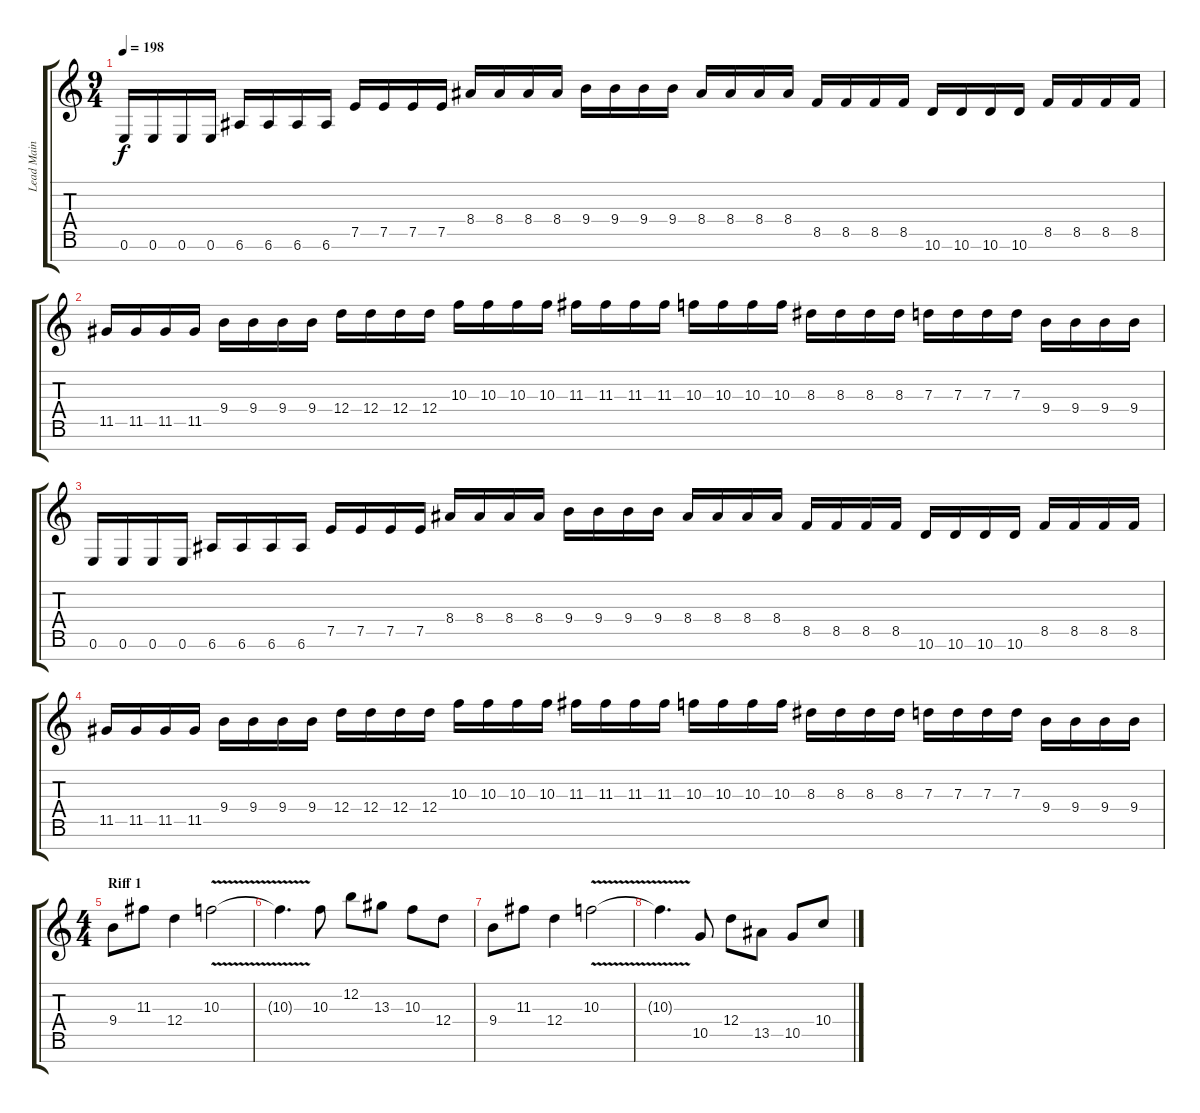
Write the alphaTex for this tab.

\track ("Lead Main" "Lead Main") {instrument distortionguitar}
\staff {score tabs}
\tuning (E4 B3 G3 D3 A2 E2 B1) {hide}
\ts (9 4)
\tempo 198
\clef g2
\ks c
0.6.16{dy f} 0.6.16 0.6.16 0.6.16 6.6.16 6.6.16 6.6.16 6.6.16 7.5.16 7.5.16 7.5.16 7.5.16 8.4.16 8.4.16 8.4.16 8.4.16 9.4.16 9.4.16 9.4.16 9.4.16 8.4.16 8.4.16 8.4.16 8.4.16 8.5.16 8.5.16 8.5.16 8.5.16 10.6.16 10.6.16 10.6.16 10.6.16 8.5.16 8.5.16 8.5.16 8.5.16 |
11.5.16 11.5.16 11.5.16 11.5.16 9.4.16 9.4.16 9.4.16 9.4.16 12.4.16 12.4.16 12.4.16 12.4.16 10.3.16 10.3.16 10.3.16 10.3.16 11.3.16 11.3.16 11.3.16 11.3.16 10.3.16 10.3.16 10.3.16 10.3.16 8.3.16 8.3.16 8.3.16 8.3.16 7.3.16 7.3.16 7.3.16 7.3.16 9.4.16 9.4.16 9.4.16 9.4.16 |
0.6.16 0.6.16 0.6.16 0.6.16 6.6.16 6.6.16 6.6.16 6.6.16 7.5.16 7.5.16 7.5.16 7.5.16 8.4.16 8.4.16 8.4.16 8.4.16 9.4.16 9.4.16 9.4.16 9.4.16 8.4.16 8.4.16 8.4.16 8.4.16 8.5.16 8.5.16 8.5.16 8.5.16 10.6.16 10.6.16 10.6.16 10.6.16 8.5.16 8.5.16 8.5.16 8.5.16 |
11.5.16 11.5.16 11.5.16 11.5.16 9.4.16 9.4.16 9.4.16 9.4.16 12.4.16 12.4.16 12.4.16 12.4.16 10.3.16 10.3.16 10.3.16 10.3.16 11.3.16 11.3.16 11.3.16 11.3.16 10.3.16 10.3.16 10.3.16 10.3.16 8.3.16 8.3.16 8.3.16 8.3.16 7.3.16 7.3.16 7.3.16 7.3.16 9.4.16 9.4.16 9.4.16 9.4.16 |
\ts (4 4)
\section ("" "Riff 1")
9.4.8 11.3.8 12.4.4 10.3{v}.2 |
10.3{t}.4{d} 10.3.8 12.2.8 13.3.8 10.3.8 12.4.8 |
9.4.8 11.3.8 12.4.4 10.3{v}.2 |
10.3{t}.4{d} 10.5.8 12.4.8 13.5.8 10.5.8 10.4.8
